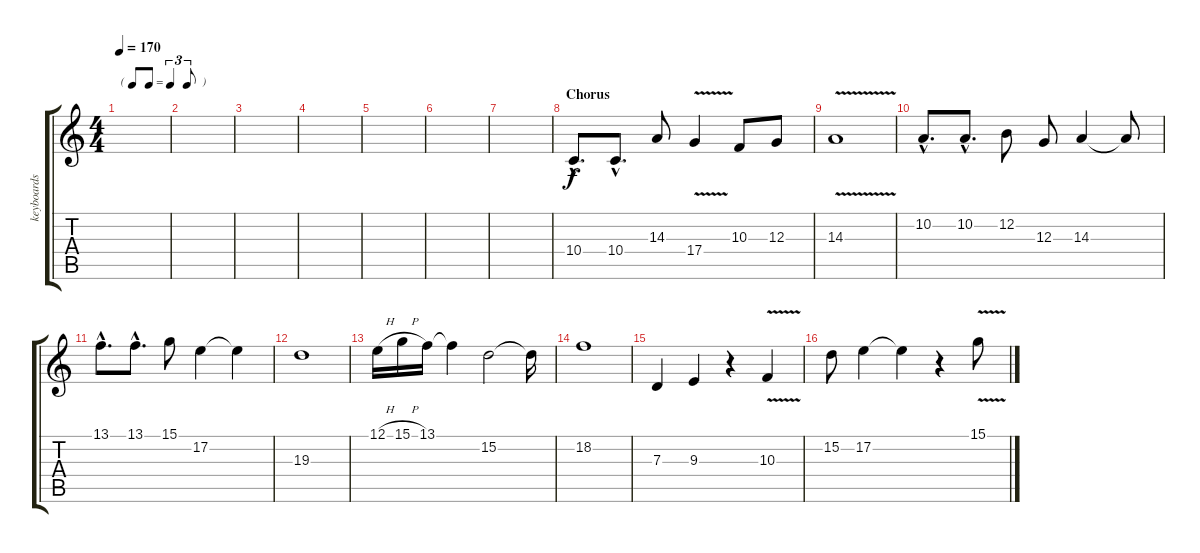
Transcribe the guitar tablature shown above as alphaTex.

\track ("keyboards + vocals" "keyboards ") {instrument frenchhorn}
\staff {score tabs}
\tuning (E4 B3 G3 D3 A2 E2) {hide}
\ts (4 4)
\tf triplet8th
\tempo 170
\clef g2
\ks c
|
|
|
|
|
|
|
\section ("" "Chorus")
10.4{hac}.8{d} 10.4{hac}.8{d} 14.3.8 17.4{v}.4 10.3.8 12.3.8 |
14.3{v}.1 |
10.2{hac}.8{d} 10.2{hac}.8{d} 12.2.8 12.3.8 14.3.4 14.3{t}.8 |
13.1{hac}.8{d} 13.1{hac}.8{d} 15.1.8 17.2.4 17.2{t}.4 |
19.3.1 |
12.1{h}.16 15.1{h}.16 13.1.16 13.1{t}.4 15.2.2 15.2{t}.16 |
18.2.1 |
7.3.4 9.3.4 r.4 10.3{v}.4 |
15.2.8 17.2.4 17.2{t}.4 r.4 15.1{v}.8
